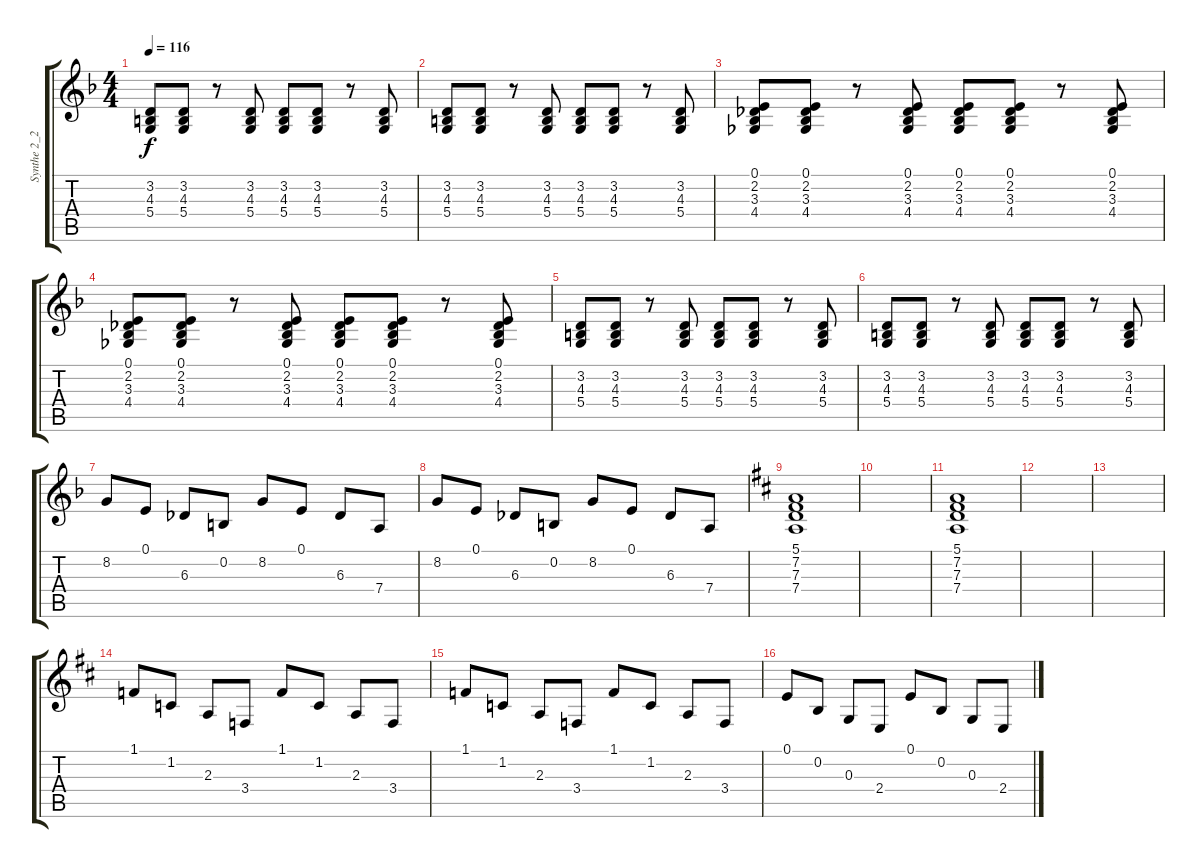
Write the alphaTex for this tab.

\track ("Synthe 2_2" "Synthe 2_2") {instrument pad3polysynth}
\staff {score tabs}
\tuning (E4 B3 G3 D3 A2 E2) {hide}
\ts (4 4)
\tempo 116
\clef g2
\ks f
(3.2 4.3 5.4).8{dy f} (3.2 4.3 5.4).8 r.8 (3.2 4.3 5.4).8 (3.2 4.3 5.4).8 (3.2 4.3 5.4).8 r.8 (3.2 4.3 5.4).8 |
(3.2 4.3 5.4).8 (3.2 4.3 5.4).8 r.8 (3.2 4.3 5.4).8 (3.2 4.3 5.4).8 (3.2 4.3 5.4).8 r.8 (3.2 4.3 5.4).8 |
(0.1 2.2 3.3 4.4).8 (0.1 2.2 3.3 4.4).8 r.8 (0.1 2.2 3.3 4.4).8 (0.1 2.2 3.3 4.4).8 (0.1 2.2 3.3 4.4).8 r.8 (0.1 2.2 3.3 4.4).8 |
(0.1 2.2 3.3 4.4).8 (0.1 2.2 3.3 4.4).8 r.8 (0.1 2.2 3.3 4.4).8 (0.1 2.2 3.3 4.4).8 (0.1 2.2 3.3 4.4).8 r.8 (0.1 2.2 3.3 4.4).8 |
(3.2 4.3 5.4).8 (3.2 4.3 5.4).8 r.8 (3.2 4.3 5.4).8 (3.2 4.3 5.4).8 (3.2 4.3 5.4).8 r.8 (3.2 4.3 5.4).8 |
(3.2 4.3 5.4).8 (3.2 4.3 5.4).8 r.8 (3.2 4.3 5.4).8 (3.2 4.3 5.4).8 (3.2 4.3 5.4).8 r.8 (3.2 4.3 5.4).8 |
8.2.8 0.1.8 6.3.8 0.2.8 8.2.8 0.1.8 6.3.8 7.4.8 |
8.2.8 0.1.8 6.3.8 0.2.8 8.2.8 0.1.8 6.3.8 7.4.8 |
\ks d
(5.1 7.2 7.3 7.4).1 |
|
(5.1 7.2 7.3 7.4).1 |
|
|
1.1.8 1.2.8 2.3.8 3.4.8 1.1.8 1.2.8 2.3.8 3.4.8 |
1.1.8 1.2.8 2.3.8 3.4.8 1.1.8 1.2.8 2.3.8 3.4.8 |
0.1.8 0.2.8 0.3.8 2.4.8 0.1.8 0.2.8 0.3.8 2.4.8
